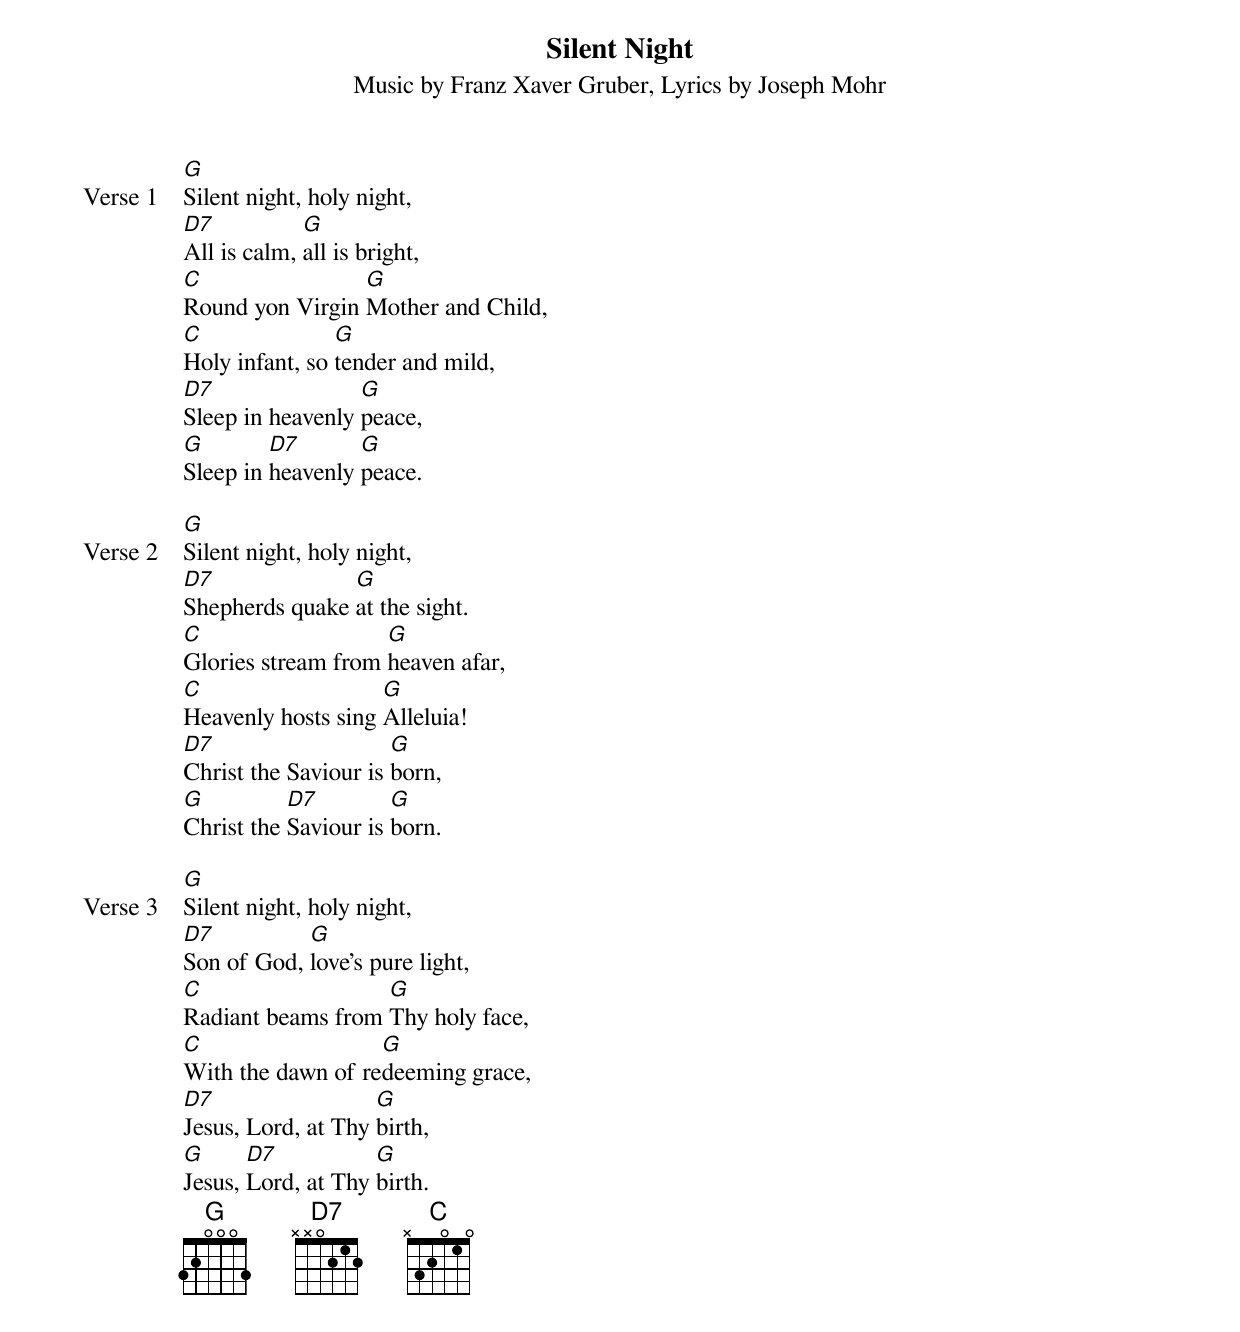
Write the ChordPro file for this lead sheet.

{define: G base-fret 1 frets 3 2 0 0 0 3}
{define: D7 base-fret 1 frets x x 0 2 1 2}
{define: C base-fret 1 frets x 3 2 0 1 0}
{title: Silent Night}
{subtitle: Music by Franz Xaver Gruber, Lyrics by Joseph Mohr}

{start_of_verse: Verse 1}
[G]Silent night, holy night,
[D7]All is calm, [G]all is bright,
[C]Round yon Virgin [G]Mother and Child,
[C]Holy infant, so [G]tender and mild,
[D7]Sleep in heavenly [G]peace,
[G]Sleep in [D7]heavenly [G]peace.
{end_of_verse}

{start_of_verse: Verse 2}
[G]Silent night, holy night,
[D7]Shepherds quake [G]at the sight.
[C]Glories stream from [G]heaven afar,
[C]Heavenly hosts sing [G]Alleluia!
[D7]Christ the Saviour is [G]born,
[G]Christ the [D7]Saviour is [G]born.
{end_of_verse}

{start_of_verse: Verse 3}
[G]Silent night, holy night,
[D7]Son of God, [G]love's pure light,
[C]Radiant beams from [G]Thy holy face,
[C]With the dawn of re[G]deeming grace,
[D7]Jesus, Lord, at Thy [G]birth,
[G]Jesus, [D7]Lord, at Thy [G]birth.
{end_of_verse}
